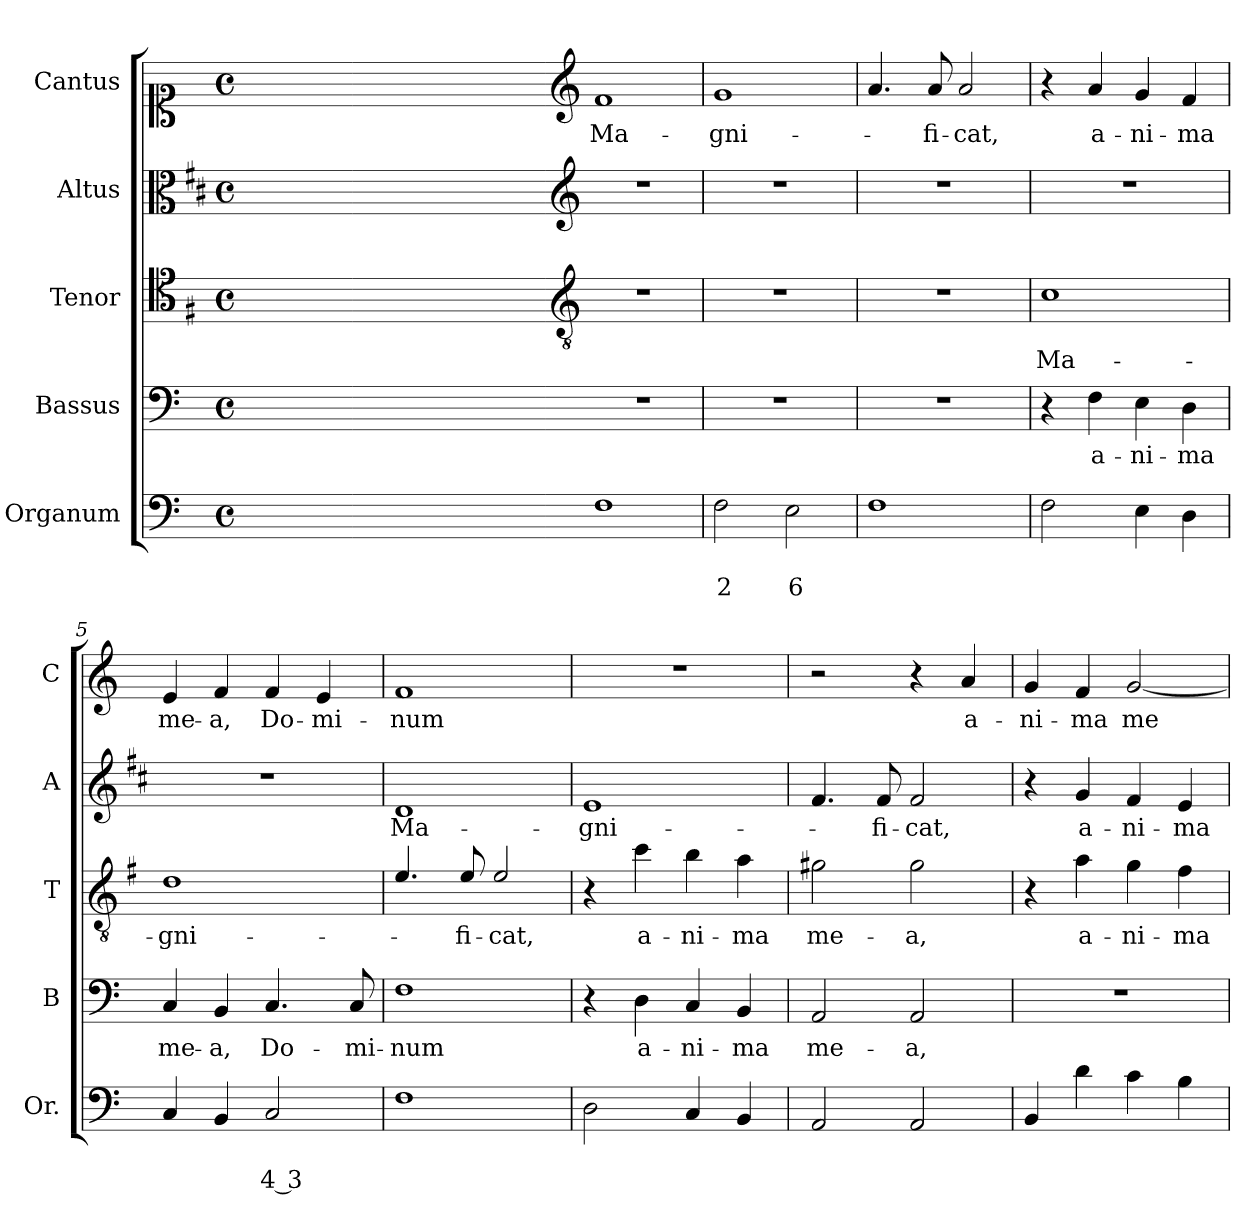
**kern	**text	**text	**kern	**text	**kern	**text	**kern	**text	**kern	**text
*part5	*part5	*part5	*part4	*part4	*part3	*part3	*part2	*part2	*part1	*part1
*staff5	*staff5	*staff5	*staff4	*staff4	*staff3	*staff3	*staff2	*staff2	*staff1	*staff1
*I"Organum	*	*	*I"Bassus	*	*I"Tenor	*	*I"Altus	*	*I"Cantus	*
*I'Or.	*	*	*I'B	*	*I'T	*	*I'A	*	*I'C	*
*clefF4	*	*	*clefF4	*	*clefC4	*	*clefC3	*	*clefC1	*
*	*	*	*	*	*ITrd4c7	*	*ITrd1c2	*	*	*
*k[]	*	*	*k[]	*	*k[]	*	*k[]	*	*k[]	*
*C:	*	*	*C:	*	*C:	*	*C:	*	*C:	*
*M4/4	*	*	*M4/4	*	*M4/4	*	*M4/4	*	*M4/4	*
*met(c)	*	*	*met(c)	*	*met(c)	*	*met(c)	*	*met(c)	*
=	=	=	=	=	=	=	=	=	=	=
1ryy	.	.	1ryy	.	1ryy	.	1ryy	.	1ryy	.
=1X-	=1X-	=1X-	=1X-	=1X-	=1X-	=1X-	=1X-	=1X-	=1X-	=1X-
4ryy	.	.	4ryy	.	4ryy	.	4ryy	.	4ryy	.
4ryy	.	.	4ryy	.	4ryy	.	4ryy	.	4ryy	.
4ryy	.	.	4ryy	.	4ryy	.	4ryy	.	4ryy	.
4ryy	.	.	4ryy	.	4ryy	.	4ryy	.	4ryy	.
=1-	=1-	=1-	=1-	=1-	=1-	=1-	=1-	=1-	=1-	=1-
*	*	*	*	*	*clefGv2	*	*clefG2	*	*clefG2	*
!	!	!	!	!	!	!	!	!	!	!LO:LY:b
1F	.	.	1r	.	1r	.	1r	.	1f	Ma-
=2	=2	=2	=2	=2	=2	=2	=2	=2	=2	=2
!	!	!LO:LY:b	!	!	!	!	!	!	!	!LO:LY:b
2F\	.	2	1r	.	1r	.	1r	.	1g	-gni-
!	!	!LO:LY:b	!	!	!	!	!	!	!	!
2E\	.	6	.	.	.	.	.	.	.	.
=3	=3	=3	=3	=3	=3	=3	=3	=3	=3	=3
1F	.	.	1r	.	1r	.	1r	.	4.a/	.
!	!	!	!	!	!	!	!	!	!	!LO:LY:b
.	.	.	.	.	.	.	.	.	8a/	-fi-
!	!	!	!	!	!	!	!	!	!	!LO:LY:b
.	.	.	.	.	.	.	.	.	2a/	-cat,
=4	=4	=4	=4	=4	=4	=4	=4	=4	=4	=4
!	!	!	!	!	!	!LO:LY:b	!	!	!	!
2F\	.	.	4r	.	1F	Ma-	1r	.	4r	.
!	!	!	!	!LO:LY:b	!	!	!	!	!	!LO:LY:b
.	.	.	4F\	a-	.	.	.	.	4a/	a-
!	!	!	!	!LO:LY:b	!	!	!	!	!	!LO:LY:b
4E\	.	.	4E\	-ni-	.	.	.	.	4g/	-ni-
!	!	!	!	!LO:LY:b	!	!	!	!	!	!LO:LY:b
4D\	.	.	4D\	-ma	.	.	.	.	4f/	-ma
=5	=5	=5	=5	=5	=5	=5	=5	=5	=5	=5
!	!	!	!	!LO:LY:b	!	!LO:LY:b	!	!	!	!LO:LY:b
4C/	.	.	4C/	me-	1G	-gni-	1r	.	4e/	me-
!	!	!	!	!LO:LY:b	!	!	!	!	!	!LO:LY:b
4BB/	.	.	4BB/	-a,	.	.	.	.	4f/	-a,
!	!	!LO:LY:b	!	!LO:LY:b	!	!	!	!	!	!LO:LY:b
2C/	.	4 3	4.C/	Do-	.	.	.	.	4f/	Do-
!	!	!	!	!	!	!	!	!	!	!LO:LY:b
.	.	.	.	.	.	.	.	.	4e/	-mi-
!	!	!	!	!LO:LY:b	!	!	!	!	!	!
.	.	.	8C/	-mi-	.	.	.	.	.	.
=6	=6	=6	=6	=6	=6	=6	=6	=6	=6	=6
!	!	!	!	!LO:LY:b	!	!	!	!LO:LY:b	!	!LO:LY:b
1F	.	.	1F	-num	4.A/	.	1c	Ma-	1f	-num
!	!	!	!	!	!	!LO:LY:b	!	!	!	!
.	.	.	.	.	8A/	-fi-	.	.	.	.
!	!	!	!	!	!	!LO:LY:b	!	!	!	!
.	.	.	.	.	2A/	-cat,	.	.	.	.
=7	=7	=7	=7	=7	=7	=7	=7	=7	=7	=7
!	!	!	!	!	!	!	!	!LO:LY:b	!	!
2D\	.	.	4r	.	4r	.	1d	-gni-	1r	.
!	!	!	!	!LO:LY:b	!	!LO:LY:b	!	!	!	!
.	.	.	4D\	a-	4f\	a-	.	.	.	.
!	!	!	!	!LO:LY:b	!	!LO:LY:b	!	!	!	!
4C/	.	.	4C/	-ni-	4e\	-ni-	.	.	.	.
!	!	!	!	!LO:LY:b	!	!LO:LY:b	!	!	!	!
4BB/	.	.	4BB/	-ma	4d\	-ma	.	.	.	.
!!LO:LB:g=z
=8	=8	=8	=8	=8	=8	=8	=8	=8	=8	=8
!	!	!	!	!LO:LY:b	!	!LO:LY:b	!	!	!	!
2AA/	.	.	2AA/	me-	2c#X\	me-	4.e/	.	2r	.
!	!	!	!	!	!	!	!	!LO:LY:b	!	!
.	.	.	.	.	.	.	8e/	-fi-	.	.
!	!	!	!	!LO:LY:b	!	!LO:LY:b	!	!LO:LY:b	!	!
2AA/	.	.	2AA/	-a,	2c#\	-a,	2e/	-cat,	4r	.
!	!	!	!	!	!	!	!	!	!	!LO:LY:b
.	.	.	.	.	.	.	.	.	4a/	a-
=9	=9	=9	=9	=9	=9	=9	=9	=9	=9	=9
!	!	!	!	!	!	!	!	!	!	!LO:LY:b
4BB/	.	.	1r	.	4r	.	4r	.	4g/	-ni-
!	!	!	!	!	!	!LO:LY:b	!	!LO:LY:b	!	!LO:LY:b
4d\	.	.	.	.	4d\	a-	4f/	a-	4f/	-ma
!	!	!	!	!	!	!LO:LY:b	!	!LO:LY:b	!	!LO:LY:b
4c\	.	.	.	.	4c\	-ni-	4e/	-ni-	[2g/	me-
!	!	!	!	!	!	!LO:LY:b	!	!LO:LY:b	!	!
4B\	.	.	.	.	4B\	-ma	4d/	-ma	.	.
=	=	=	=	=	=	=	=	=	=	=
*-	*-	*-	*-	*-	*-	*-	*-	*-	*-	*-
